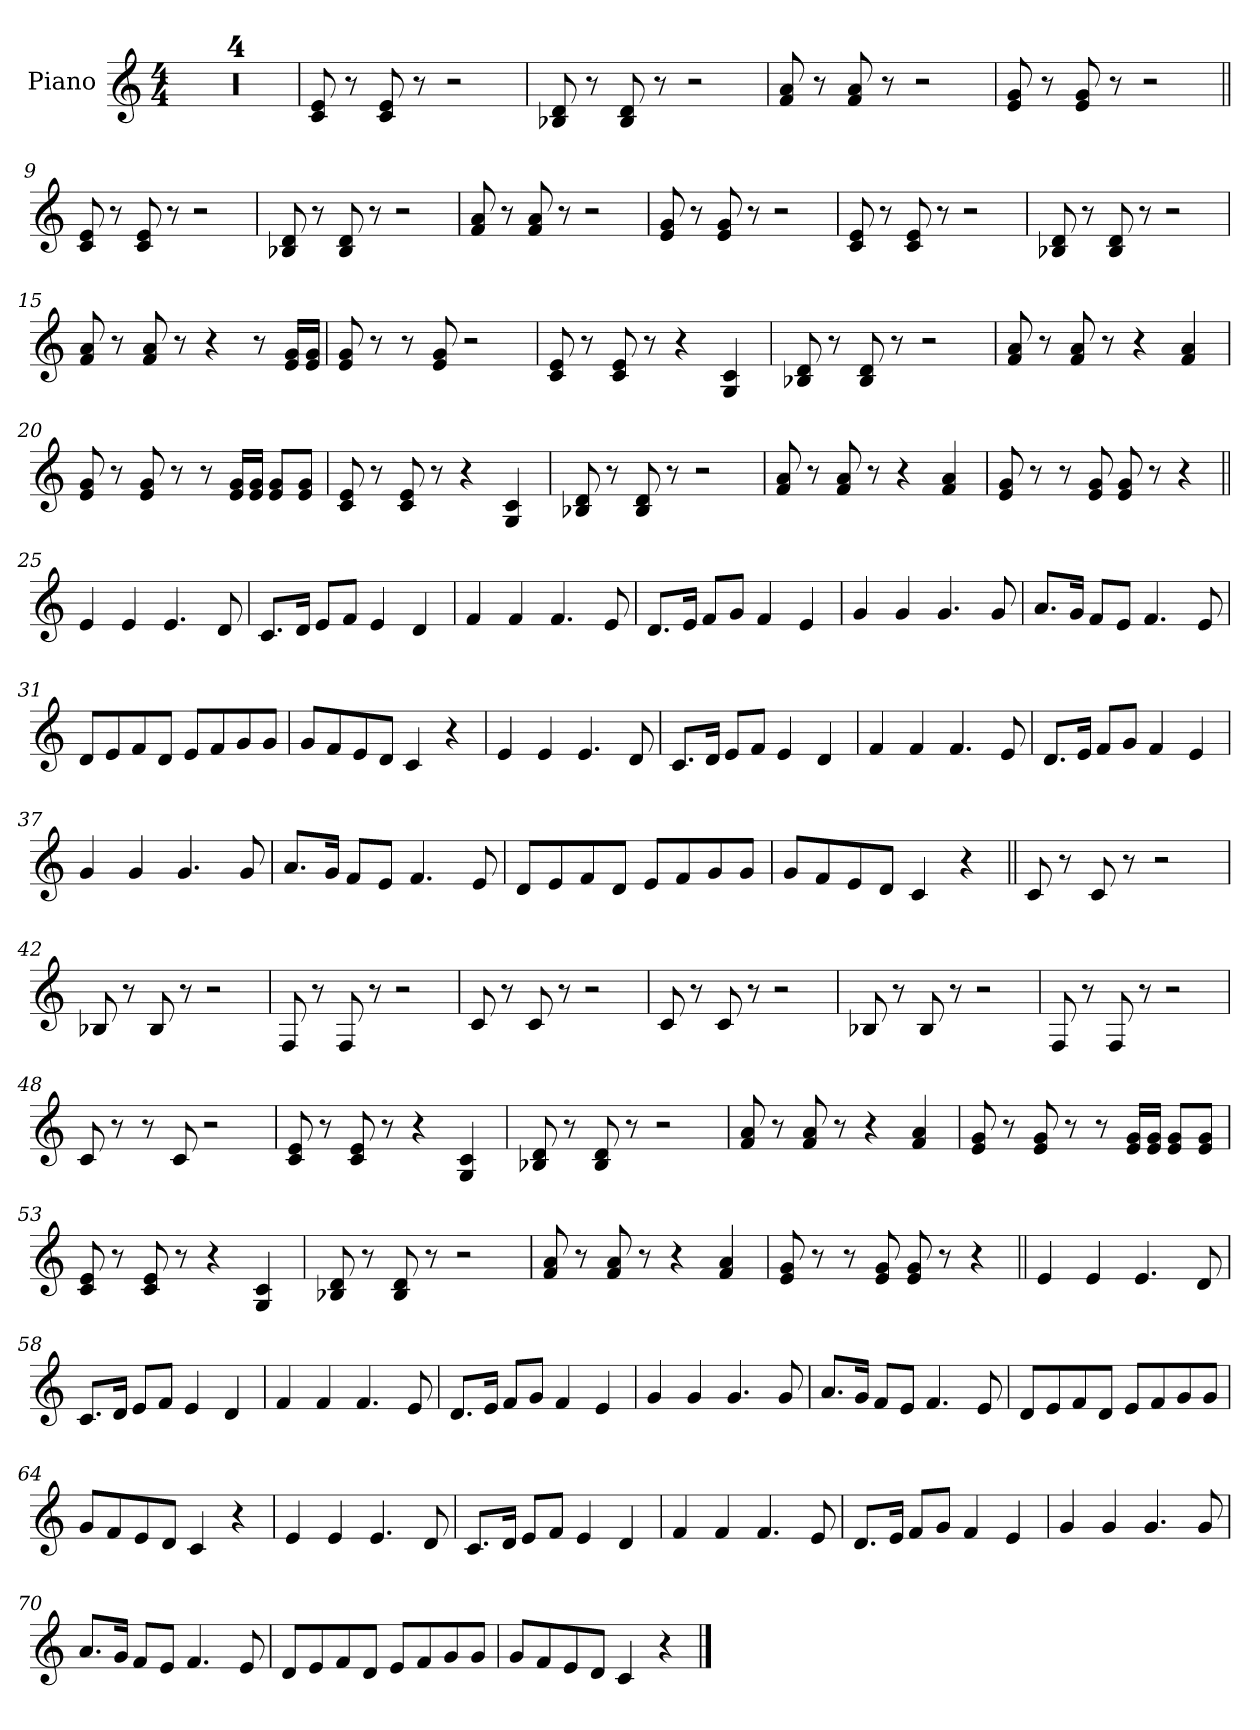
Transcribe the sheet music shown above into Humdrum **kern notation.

**kern
*part1
*staff1
*I"Piano
*I'Pno.
*clefG2
*k[]
*M4/4
*MM134
=1
1r
=2
1r
=3
1r
=4
1r
=5
8c! 8e!
8r
8c! 8e!
8r
2r
=6
8B-X! 8d!
8r
8B-! 8d!
8r
2r
=7
8f! 8a!
8r
8f! 8a!
8r
2r
=8
8e! 8g!
8r
8e! 8g!
8r
2r
=9||
8c! 8e!
8r
8c! 8e!
8r
2r
=10
8B-X! 8d!
8r
8B-! 8d!
8r
2r
=11
8f! 8a!
8r
8f! 8a!
8r
2r
=12
8e! 8g!
8r
8e! 8g!
8r
2r
=13
8c! 8e!
8r
8c! 8e!
8r
2r
=14
8B-X! 8d!
8r
8B-! 8d!
8r
2r
=15
8f! 8a!
8r
8f! 8a!
8r
4r
8r
16e! 16g!LL
16e! 16g!JJ
=16
8e! 8g!
8r
8r
8e! 8g!
2r
=17
8c! 8e!
8r
8c! 8e!
8r
4r
4G! 4c!
=18
8B-X! 8d!
8r
8B-! 8d!
8r
2r
=19
8f! 8a!
8r
8f! 8a!
8r
4r
4f! 4a!
=20
8e! 8g!
8r
8e! 8g!
8r
8r
16e! 16g!LL
16e! 16g!JJ
8e! 8g!L
8e! 8g!J
=21
8c! 8e!
8r
8c! 8e!
8r
4r
4G! 4c!
=22
8B-X! 8d!
8r
8B-! 8d!
8r
2r
=23
8f! 8a!
8r
8f! 8a!
8r
4r
4f! 4a!
=24
8e! 8g!
8r
8r
8e! 8g!
8e! 8g!
8r
4r
=25||
4e
4e
4.e
8d
=26
8.cL
16dJk
8eL
8fJ
4e
4d
=27
4f
4f
4.f
8e
=28
8.dL
16eJk
8fL
8gJ
4f
4e
=29
4g
4g
4.g
8g
=30
8.aL
16gJk
8fL
8eJ
4.f
8e
=31
8dL
8e
8f
8dJ
8eL
8f
8g
8gJ
=32
8gL
8f
8e
8dJ
4c
4r
=33
4e
4e
4.e
8d
=34
8.cL
16dJk
8eL
8fJ
4e
4d
=35
4f
4f
4.f
8e
=36
8.dL
16eJk
8fL
8gJ
4f
4e
=37
4g
4g
4.g
8g
=38
8.aL
16gJk
8fL
8eJ
4.f
8e
=39
8dL
8e
8f
8dJ
8eL
8f
8g
8gJ
=40
8gL
8f
8e
8dJ
4c
4r
=41||
8c!
8r
8c!
8r
2r
=42
8B-X!
8r
8B-!
8r
2r
=43
8F!
8r
8F!
8r
2r
=44
8c!
8r
8c!
8r
2r
=45
8c!
8r
8c!
8r
2r
=46
8B-X!
8r
8B-!
8r
2r
=47
8F!
8r
8F!
8r
2r
=48
8c!
8r
8r
8c!
2r
=49
8c! 8e!
8r
8c! 8e!
8r
4r
4G! 4c!
=50
8B-X! 8d!
8r
8B-! 8d!
8r
2r
=51
8f! 8a!
8r
8f! 8a!
8r
4r
4f! 4a!
=52
8e! 8g!
8r
8e! 8g!
8r
8r
16e! 16g!LL
16e! 16g!JJ
8e! 8g!L
8e! 8g!J
=53
8c! 8e!
8r
8c! 8e!
8r
4r
4G! 4c!
=54
8B-X! 8d!
8r
8B-! 8d!
8r
2r
=55
8f! 8a!
8r
8f! 8a!
8r
4r
4f! 4a!
=56
8e! 8g!
8r
8r
8e! 8g!
8e! 8g!
8r
4r
=57||
4e
4e
4.e
8d
=58
8.cL
16dJk
8eL
8fJ
4e
4d
=59
4f
4f
4.f
8e
=60
8.dL
16eJk
8fL
8gJ
4f
4e
=61
4g
4g
4.g
8g
=62
8.aL
16gJk
8fL
8eJ
4.f
8e
=63
8dL
8e
8f
8dJ
8eL
8f
8g
8gJ
=64
8gL
8f
8e
8dJ
4c
4r
=65
4e
4e
4.e
8d
=66
8.cL
16dJk
8eL
8fJ
4e
4d
=67
4f
4f
4.f
8e
=68
8.dL
16eJk
8fL
8gJ
4f
4e
=69
4g
4g
4.g
8g
=70
8.aL
16gJk
8fL
8eJ
4.f
8e
=71
8dL
8e
8f
8dJ
8eL
8f
8g
8gJ
=72
8gL
8f
8e
8dJ
4c
4r
==
*-
